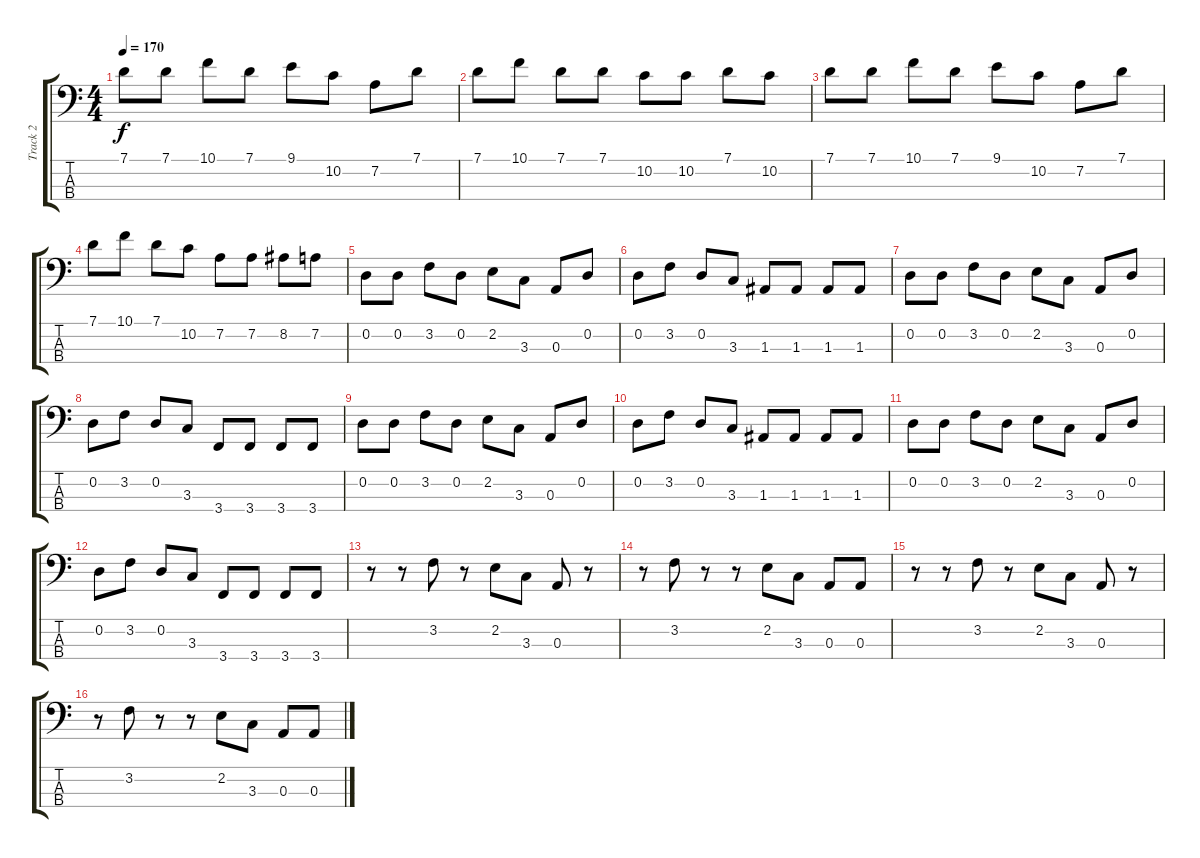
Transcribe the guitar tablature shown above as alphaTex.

\track ("Track 2" "Track 2") {instrument electricbassfinger}
\staff {score tabs}
\tuning (G2 D2 A1 D1) {hide}
\ts (4 4)
\tempo 170
\clef f4
\ks c
7.1.8{dy f} 7.1.8 10.1.8 7.1.8 9.1.8 10.2.8 7.2.8 7.1.8 |
7.1.8 10.1.8 7.1.8 7.1.8 10.2.8 10.2.8 7.1.8 10.2.8 |
7.1.8 7.1.8 10.1.8 7.1.8 9.1.8 10.2.8 7.2.8 7.1.8 |
7.1.8 10.1.8 7.1.8 10.2.8 7.2.8 7.2.8 8.2.8 7.2.8 |
0.2.8 0.2.8 3.2.8 0.2.8 2.2.8 3.3.8 0.3.8 0.2.8 |
0.2.8 3.2.8 0.2.8 3.3.8 1.3.8 1.3.8 1.3.8 1.3.8 |
0.2.8 0.2.8 3.2.8 0.2.8 2.2.8 3.3.8 0.3.8 0.2.8 |
0.2.8 3.2.8 0.2.8 3.3.8 3.4.8 3.4.8 3.4.8 3.4.8 |
0.2.8 0.2.8 3.2.8 0.2.8 2.2.8 3.3.8 0.3.8 0.2.8 |
0.2.8 3.2.8 0.2.8 3.3.8 1.3.8 1.3.8 1.3.8 1.3.8 |
0.2.8 0.2.8 3.2.8 0.2.8 2.2.8 3.3.8 0.3.8 0.2.8 |
0.2.8 3.2.8 0.2.8 3.3.8 3.4.8 3.4.8 3.4.8 3.4.8 |
r.8 r.8 3.2.8 r.8 2.2.8 3.3.8 0.3.8 r.8 |
r.8 3.2.8 r.8 r.8 2.2.8 3.3.8 0.3.8 0.3.8 |
r.8 r.8 3.2.8 r.8 2.2.8 3.3.8 0.3.8 r.8 |
r.8 3.2.8 r.8 r.8 2.2.8 3.3.8 0.3.8 0.3.8
